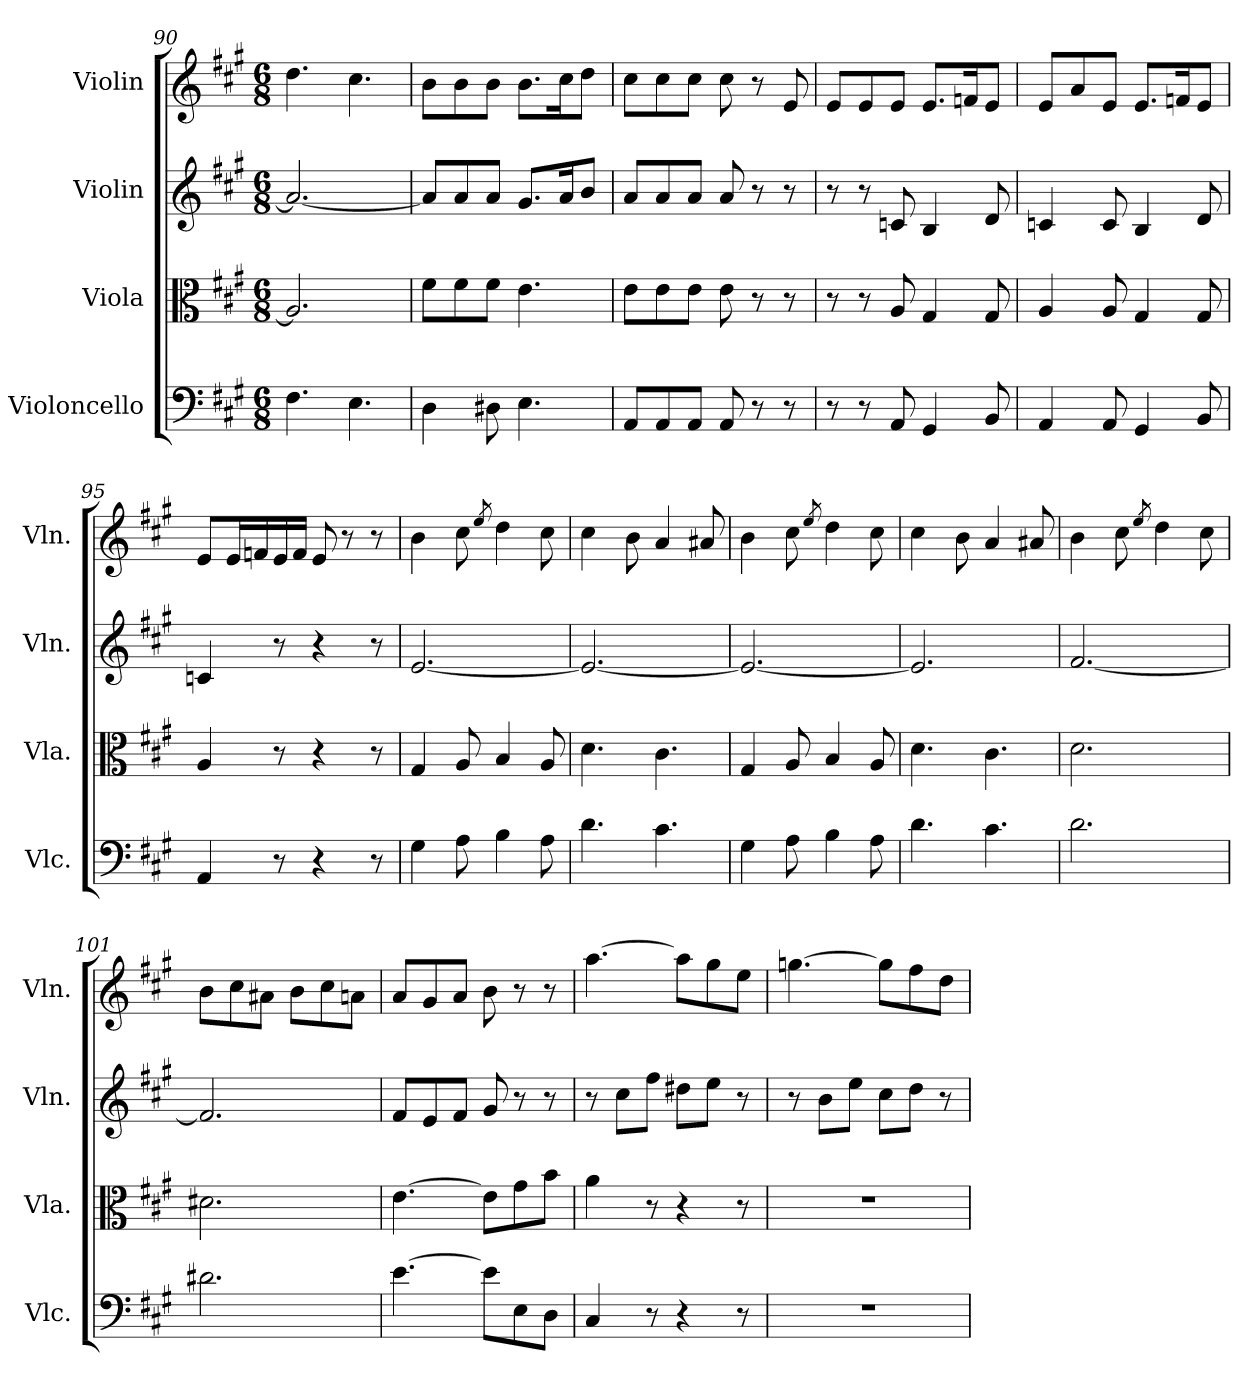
**kern	**kern	**kern	**kern
*part4	*part3	*part2	*part1
*staff4	*staff3	*staff2	*staff1
*I"Violoncello	*I"Viola	*I"Violin	*I"Violin
*I'Vlc.	*I'Vla.	*I'Vln.	*I'Vln.
*clefF4	*clefC3	*clefG2	*clefG2
*k[f#c#g#]	*k[f#c#g#]	*k[f#c#g#]	*k[f#c#g#]
*A:	*A:	*A:	*A:
*M6/8	*M6/8	*M6/8	*M6/8
=90	=90	=90	=90
4.F#\	2.A/]	2.a/_	4.dd\
4.E\	.	.	4.cc#\
=91	=91	=91	=91
4D\	8f#\L	8a/L]	8b\L
.	8f#\	8a/	8b\
8D#X\	8f#\J	8a/J	8b\J
4.E\	4.e\	8.g#/L	8.b\L
.	.	16a/K	16cc#\K
.	.	8b/J	8dd\J
=92	=92	=92	=92
8AA/L	8e\L	8a/L	8cc#\L
8AA/	8e\	8a/	8cc#\
8AA/J	8e\J	8a/J	8cc#\J
8AA/	8e\	8a/	8cc#\
8r	8r	8r	8r
8r	8r	8r	8e/
=93	=93	=93	=93
8r	8r	8r	8e/L
8r	8r	8r	8e/
8AA/	8A/	8cn/	8e/J
4GG#/	4G#/	4B/	8.e/L
.	.	.	16fn/K
8BB/	8G#/	8d/	8e/J
=94	=94	=94	=94
4AA/	4A/	4cn/	8e/L
.	.	.	8a/
8AA/	8A/	8c/	8e/J
4GG#/	4G#/	4B/	8.e/L
.	.	.	16fn/K
8BB/	8G#/	8d/	8e/J
=95	=95	=95	=95
4AA/	4A/	4cn/	8e/L
.	.	.	16e/L
.	.	.	16fn/
8r	8r	8r	16e/
.	.	.	16f/JJ
4r	4r	4r	8e/
.	.	.	8r
8r	8r	8r	8r
=96	=96	=96	=96
4G#\	4G#/	[2.e/	4b\
8A\	8A/	.	8cc#\
.	.	.	8qee/
4B\	4B/	.	4dd\
8A\	8A/	.	8cc#\
=97	=97	=97	=97
4.d\	4.d\	2.e/_	4cc#\
.	.	.	8b\
4.c#\	4.c#\	.	4a/
.	.	.	8a#X/
=98	=98	=98	=98
4G#\	4G#/	2.e/_	4b\
8A\	8A/	.	8cc#\
.	.	.	8qee/
4B\	4B/	.	4dd\
8A\	8A/	.	8cc#\
=99	=99	=99	=99
4.d\	4.d\	2.e/]	4cc#\
.	.	.	8b\
4.c#\	4.c#\	.	4a/
.	.	.	8a#X/
=100	=100	=100	=100
2.d\	2.d\	[2.f#/	4b\
.	.	.	8cc#\
.	.	.	8qee/
.	.	.	4dd\
.	.	.	8cc#\
=101	=101	=101	=101
2.d#X\	2.d#X\	2.f#/]	8b\L
.	.	.	8cc#\
.	.	.	8a#X\J
.	.	.	8b\L
.	.	.	8cc#\
.	.	.	8an\J
=102	=102	=102	=102
[4.e\	[4.e\	8f#/L	8a/L
.	.	8e/	8g#/
.	.	8f#/J	8a/J
8e\L]	8e\L]	8g#/	8b\
8E\	8g#\	8r	8r
8D\J	8b\J	8r	8r
=103	=103	=103	=103
4C#/	4a\	8r	[4.aa\
.	.	8cc#\L	.
8r	8r	8ff#\J	.
4r	4r	8dd#X\L	8aa\L]
.	.	8ee\J	8gg#\
8r	8r	8r	8ee\J
=104	=104	=104	=104
2.r	2.r	8r	[4.ggn\
.	.	8b\L	.
.	.	8ee\J	.
.	.	8cc#\L	8gg\L]
.	.	8dd\J	8ff#\
.	.	8r	8dd\J
=	=	=	=
*-	*-	*-	*-
